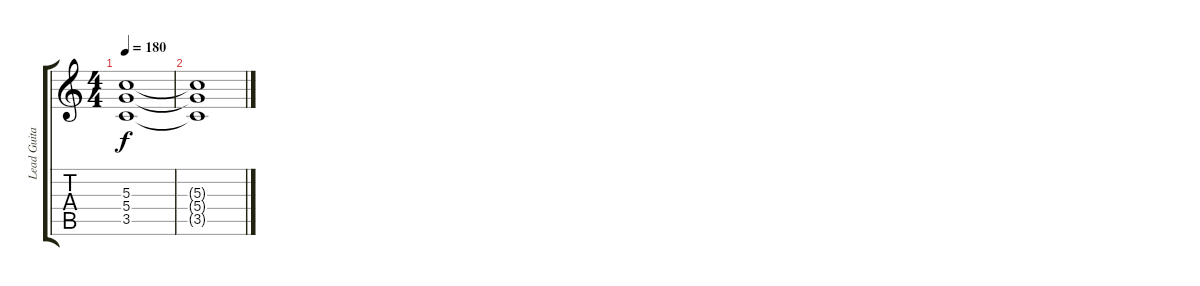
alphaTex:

\track ("Lead Guitar (On and On and On)" "Lead Guita") {instrument overdrivenguitar}
\staff {score tabs}
\tuning (E4 B3 G3 D3 A2 E2) {hide}
\ts (4 4)
\tempo 180
\clef g2
\ks c
(5.3{t} 5.4{t} 3.5{t}).1{dy f} |
(5.3{t} 5.4{t} 3.5{t}).1
